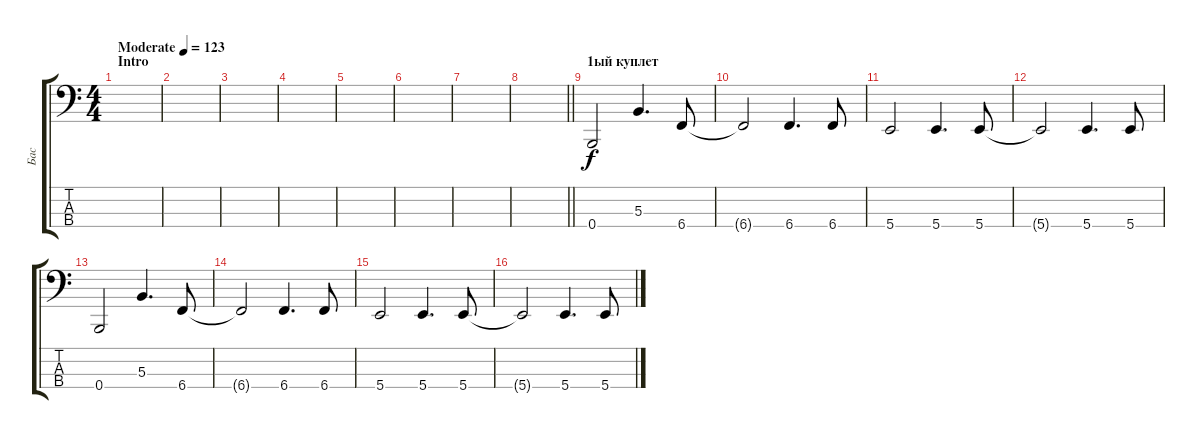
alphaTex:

\track ("Бас" "Бас") {instrument electricbassfinger}
\staff {score tabs}
\tuning (E2 B1 Gb1 B0) {hide}
\ts (4 4)
\section ("" "Intro")
\tempo (123 "Moderate")
\clef f4
\ks c
|
|
|
|
|
|
|
\barLineRight lightlight
|
\section ("" "1ый куплет")
0.4.2 5.3.4{d} 6.4.8 |
6.4{t}.2 6.4.4{d} 6.4.8 |
5.4.2 5.4.4{d} 5.4.8 |
5.4{t}.2 5.4.4{d} 5.4.8 |
0.4.2 5.3.4{d} 6.4.8 |
6.4{t}.2 6.4.4{d} 6.4.8 |
5.4.2 5.4.4{d} 5.4.8 |
5.4{t}.2 5.4.4{d} 5.4.8
